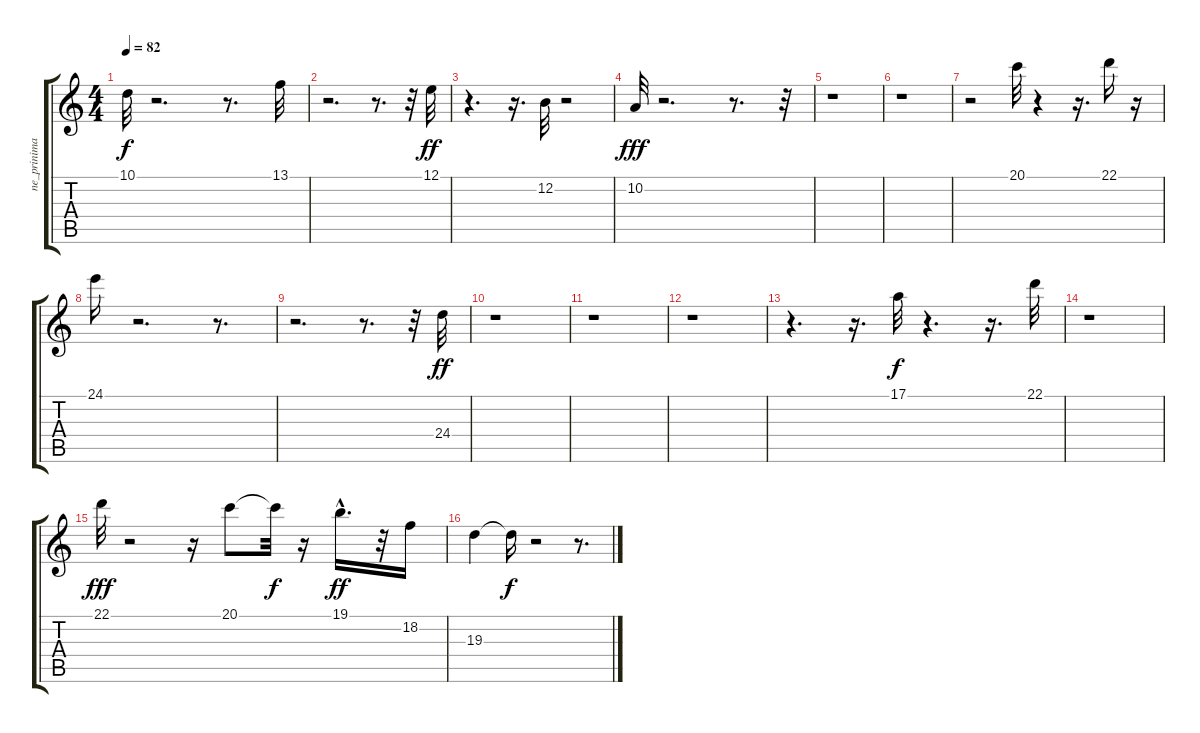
\track ("ne_prinimai" "ne_prinima") {instrument synthstrings2}
\staff {score tabs}
\tuning (E4 B3 G3 D3 A2 E2) {hide}
\ts (4 4)
\tempo 82
\clef g2
\ks c
10.1.32{dy f} r.2{d} r.8{d} 13.1.32 |
r.2{d} r.8{d} r.32 12.1.32{dy ff} |
r.4{d} r.16{d} 12.2.32 r.2 |
10.2.32{dy fff} r.2{d} r.8{d} r.32 |
r.1 |
r.1 |
r.2 20.1.32 r.4 r.16{d} 22.1.16 r.16 |
24.1.16 r.2{d} r.8{d} |
r.2{d} r.8{d} r.32 24.4.32{dy ff} |
r.1 |
r.1 |
r.1 |
r.4{d} r.16{d} 17.1.32{dy f} r.4{d} r.16{d} 22.1.32 |
r.1 |
22.1.32{dy fff} r.2 r.16 20.1.8 20.1{t}.32{dy f} r.16 19.1{hac}.16{d dy ff} r.32 18.2.16 |
19.3.4 19.3{t}.16{dy f} r.2 r.8{d}
